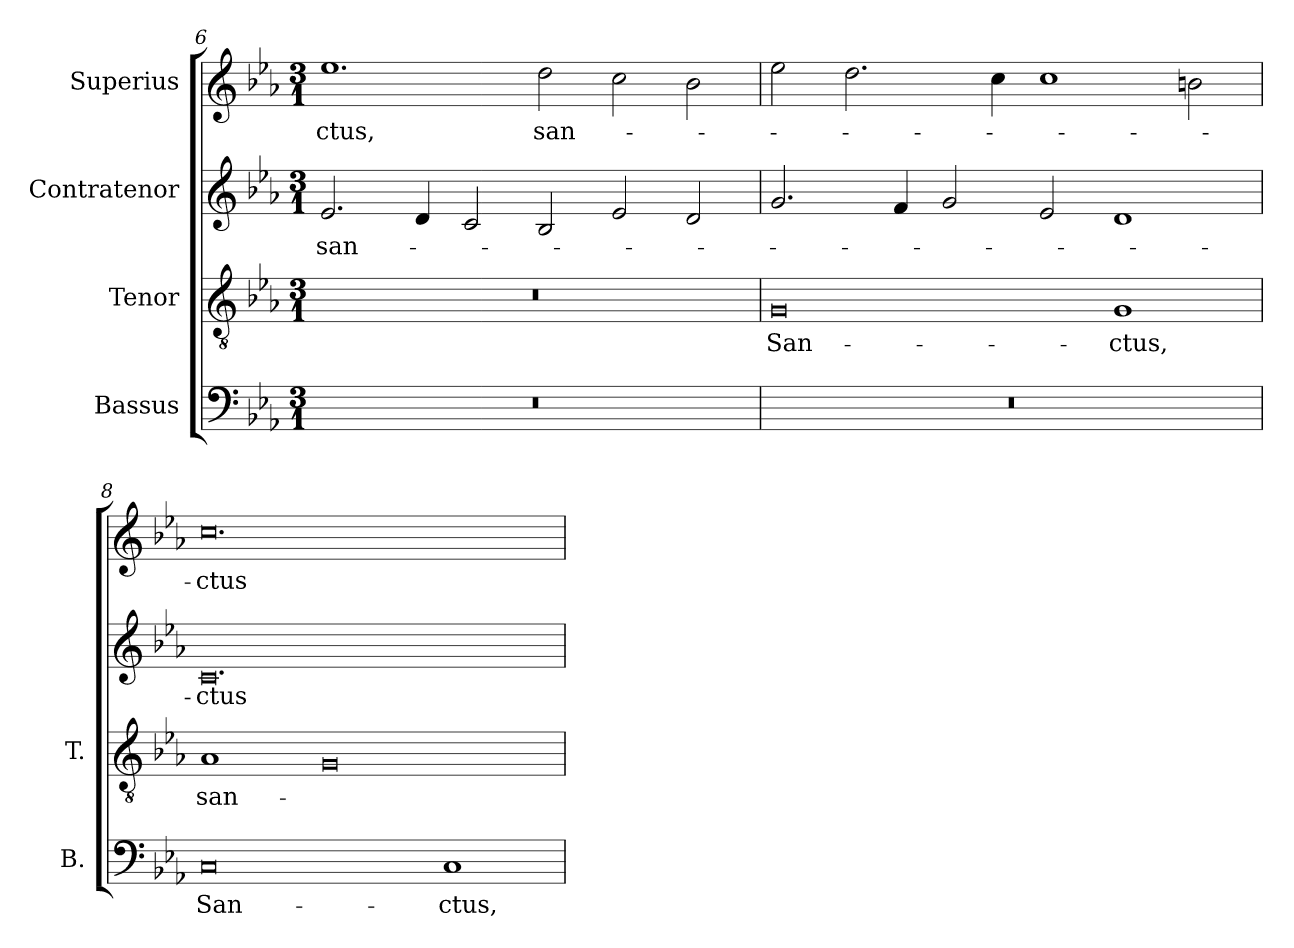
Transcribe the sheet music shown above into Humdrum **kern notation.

**kern	**text	**kern	**text	**kern	**text	**kern	**text
*part4	*part4	*part3	*part3	*part2	*part2	*part1	*part1
*staff4	*staff4	*staff3	*staff3	*staff2	*staff2	*staff1	*staff1
*I"Bassus	*	*I"Tenor	*	*I"Contratenor	*	*I"Superius	*
*I'B.	*	*I'T.	*	*	*	*	*
!!LO:LB:g=z
*clefF4	*	*clefGv2	*	*clefG2	*	*clefG2	*
*	*	*ITrd7c12	*	*ITrd7c12	*	*	*
*k[b-e-a-]	*	*k[b-e-a-]	*	*k[b-e-a-]	*	*k[b-e-a-]	*
*E-:	*	*E-:	*	*E-:	*	*E-:	*
*M3/1	*	*M3/1	*	*M3/1	*	*M3/1	*
=6	=6	=6	=6	=6	=6	=6	=6
!LO:N:vis=1	!	!LO:N:vis=1	!	!	!	!	!
!	!	!	!	!	!LO:LY:b:color=#000000	!	!
!	!	!	!	!	!	!	!LO:LY:b:color=#000000
0.r	.	0.r	.	2.E-i/	san-	1.ee-i	-ctus,
.	.	.	.	4Di/	.	.	.
.	.	.	.	2Ci/	.	.	.
!	!	!	!	!	!	!	!LO:LY:b:color=#000000
.	.	.	.	2BB-i/	.	2ddi\	san-
.	.	.	.	2E-i/	.	2cci\	.
.	.	.	.	2Di/	.	2b-i\	.
=7	=7	=7	=7	=7	=7	=7	=7
!LO:N:vis=1	!	!	!	!	!	!	!
!	!	!	!LO:LY:b:color=#000000	!	!	!	!
0.r	.	0GGi	San-	2.Gi/	.	2ee-i\	.
.	.	.	.	.	.	2.ddi\	.
.	.	.	.	4Fi/	.	.	.
.	.	.	.	2Gi/	.	.	.
.	.	.	.	.	.	4cci\	.
.	.	.	.	2E-i/	.	1cci	.
!	!	!	!LO:LY:b:color=#000000	!	!	!	!
.	.	1GGi	-ctus,	1Di	.	.	.
.	.	.	.	.	.	2bi\	.
=8	=8	=8	=8	=8	=8	=8	=8
!	!LO:LY:b:color=#000000	!	!	!	!	!	!
!	!	!	!LO:LY:b:color=#000000	!	!	!	!
!	!	!	!	!	!LO:LY:b:color=#000000	!	!
!	!	!	!	!	!	!	!LO:LY:b:color=#000000
0Ci	San-	1AA-i	san-	0.Ci	-ctus	0.cci	-ctus
.	.	0GGi	.	.	.	.	.
!	!LO:LY:b:color=#000000	!	!	!	!	!	!
1Ci	-ctus,	.	.	.	.	.	.
=	=	=	=	=	=	=	=
*-	*-	*-	*-	*-	*-	*-	*-
